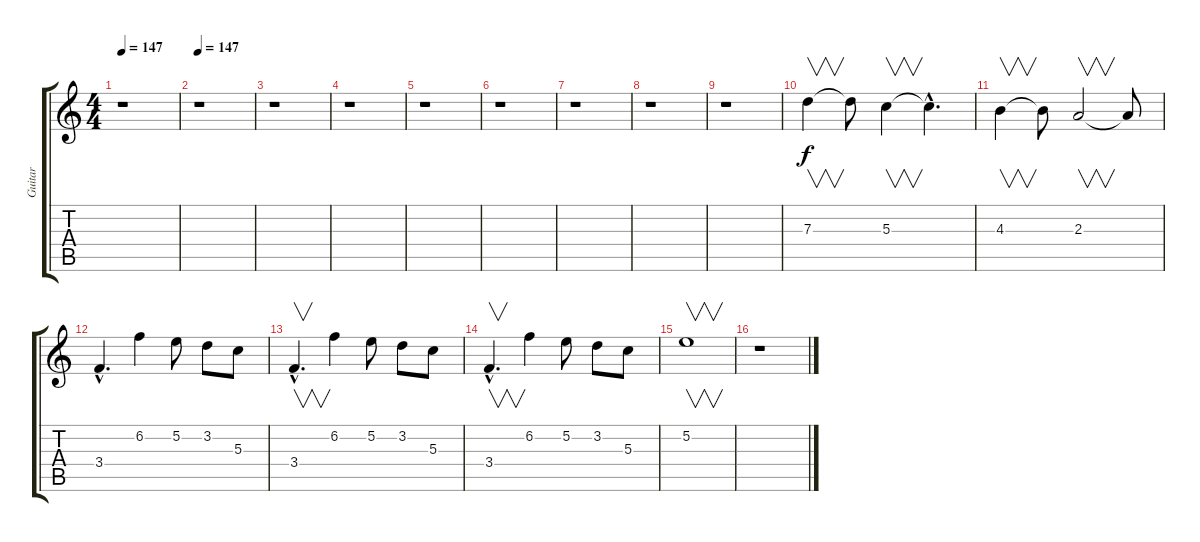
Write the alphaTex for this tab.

\track ("Guitar" "Guitar") {instrument distortionguitar}
\staff {score tabs}
\tuning (E4 B3 G3 D3 A2 E2) {hide}
\ts (4 4)
\tempo 147
\clef g2
\ks c
r.1{dy f} |
\tempo 147
r.1 |
r.1 |
r.1 |
r.1 |
r.1 |
r.1 |
r.1 |
r.1 |
7.3.4{v} 7.3{t}.8 5.3.4{v} 5.3{hac t}.4{d} |
4.3.4{v} 4.3{t}.8 2.3.2{v} 2.3{t}.8 |
3.4{hac}.4{d} 6.2.4 5.2.8 3.2.8 5.3.8 |
3.4{hac}.4{v d} 6.2.4 5.2.8 3.2.8 5.3.8 |
3.4{hac}.4{v d} 6.2.4 5.2.8 3.2.8 5.3.8 |
5.2.1{v} |
r.1
